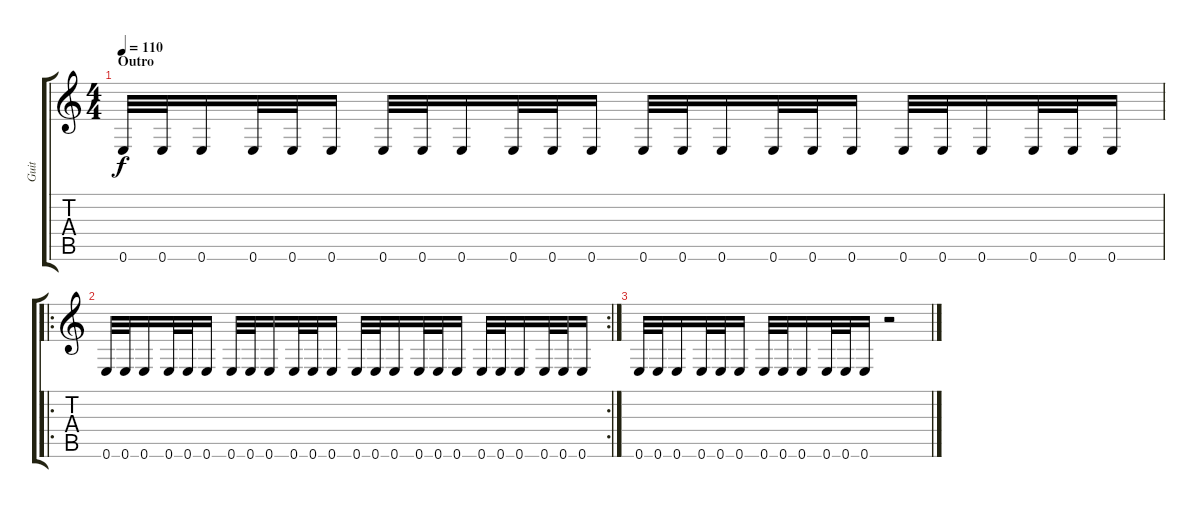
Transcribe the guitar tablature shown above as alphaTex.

\track ("Guit" "Guit") {instrument overdrivenguitar}
\staff {score tabs}
\tuning (E4 B3 G3 D3 A2 E2) {hide}
\ts (4 4)
\section ("" "Outro")
\tempo 110
\clef g2
\ks c
0.6.32{dy f} 0.6.32 0.6.16 0.6.32 0.6.32 0.6.16 0.6.32 0.6.32 0.6.16 0.6.32 0.6.32 0.6.16 0.6.32 0.6.32 0.6.16 0.6.32 0.6.32 0.6.16 0.6.32 0.6.32 0.6.16 0.6.32 0.6.32 0.6.16 |
\ro
\rc 2
0.6.32 0.6.32 0.6.16 0.6.32 0.6.32 0.6.16 0.6.32 0.6.32 0.6.16 0.6.32 0.6.32 0.6.16 0.6.32 0.6.32 0.6.16 0.6.32 0.6.32 0.6.16 0.6.32 0.6.32 0.6.16 0.6.32 0.6.32 0.6.16 |
0.6.32 0.6.32 0.6.16 0.6.32 0.6.32 0.6.16 0.6.32 0.6.32 0.6.16 0.6.32 0.6.32 0.6.16 r.2
